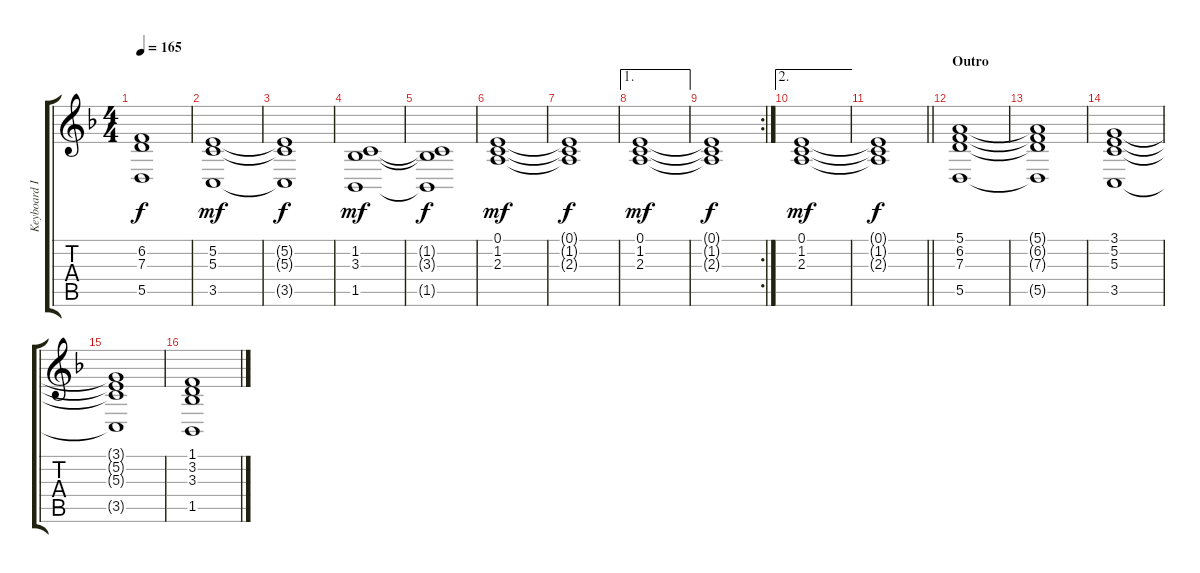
\track ("Keyboard II" "Keyboard I") {instrument choiraahs}
\staff {score tabs}
\tuning (E4 B3 G3 D3 A2 E2) {hide}
\ts (4 4)
\tempo 165
\clef g2
\ks f
(6.2{t} 7.3{t} 5.5{t}).1{dy f} |
(5.2 5.3 3.5).1{dy mf} |
(5.2{t} 5.3{t} 3.5{t}).1{dy f} |
(1.2 3.3 1.5).1{dy mf} |
(1.2{t} 3.3{t} 1.5{t}).1{dy f} |
(0.1 1.2 2.3).1{dy mf} |
(0.1{t} 1.2{t} 2.3{t}).1{dy f} |
\ae 1
(0.1 1.2 2.3).1{dy mf} |
\rc 2
(0.1{t} 1.2{t} 2.3{t}).1{dy f} |
\ae 2
(0.1 1.2 2.3).1{dy mf} |
\barLineRight lightlight
(0.1{t} 1.2{t} 2.3{t}).1{dy f} |
\section ("" "Outro")
(5.1 6.2 7.3 5.5).1 |
(5.1{t} 6.2{t} 7.3{t} 5.5{t}).1 |
(3.1 5.2 5.3 3.5).1 |
(3.1{t} 5.2{t} 5.3{t} 3.5{t}).1 |
(1.1 3.2 3.3 1.5).1
